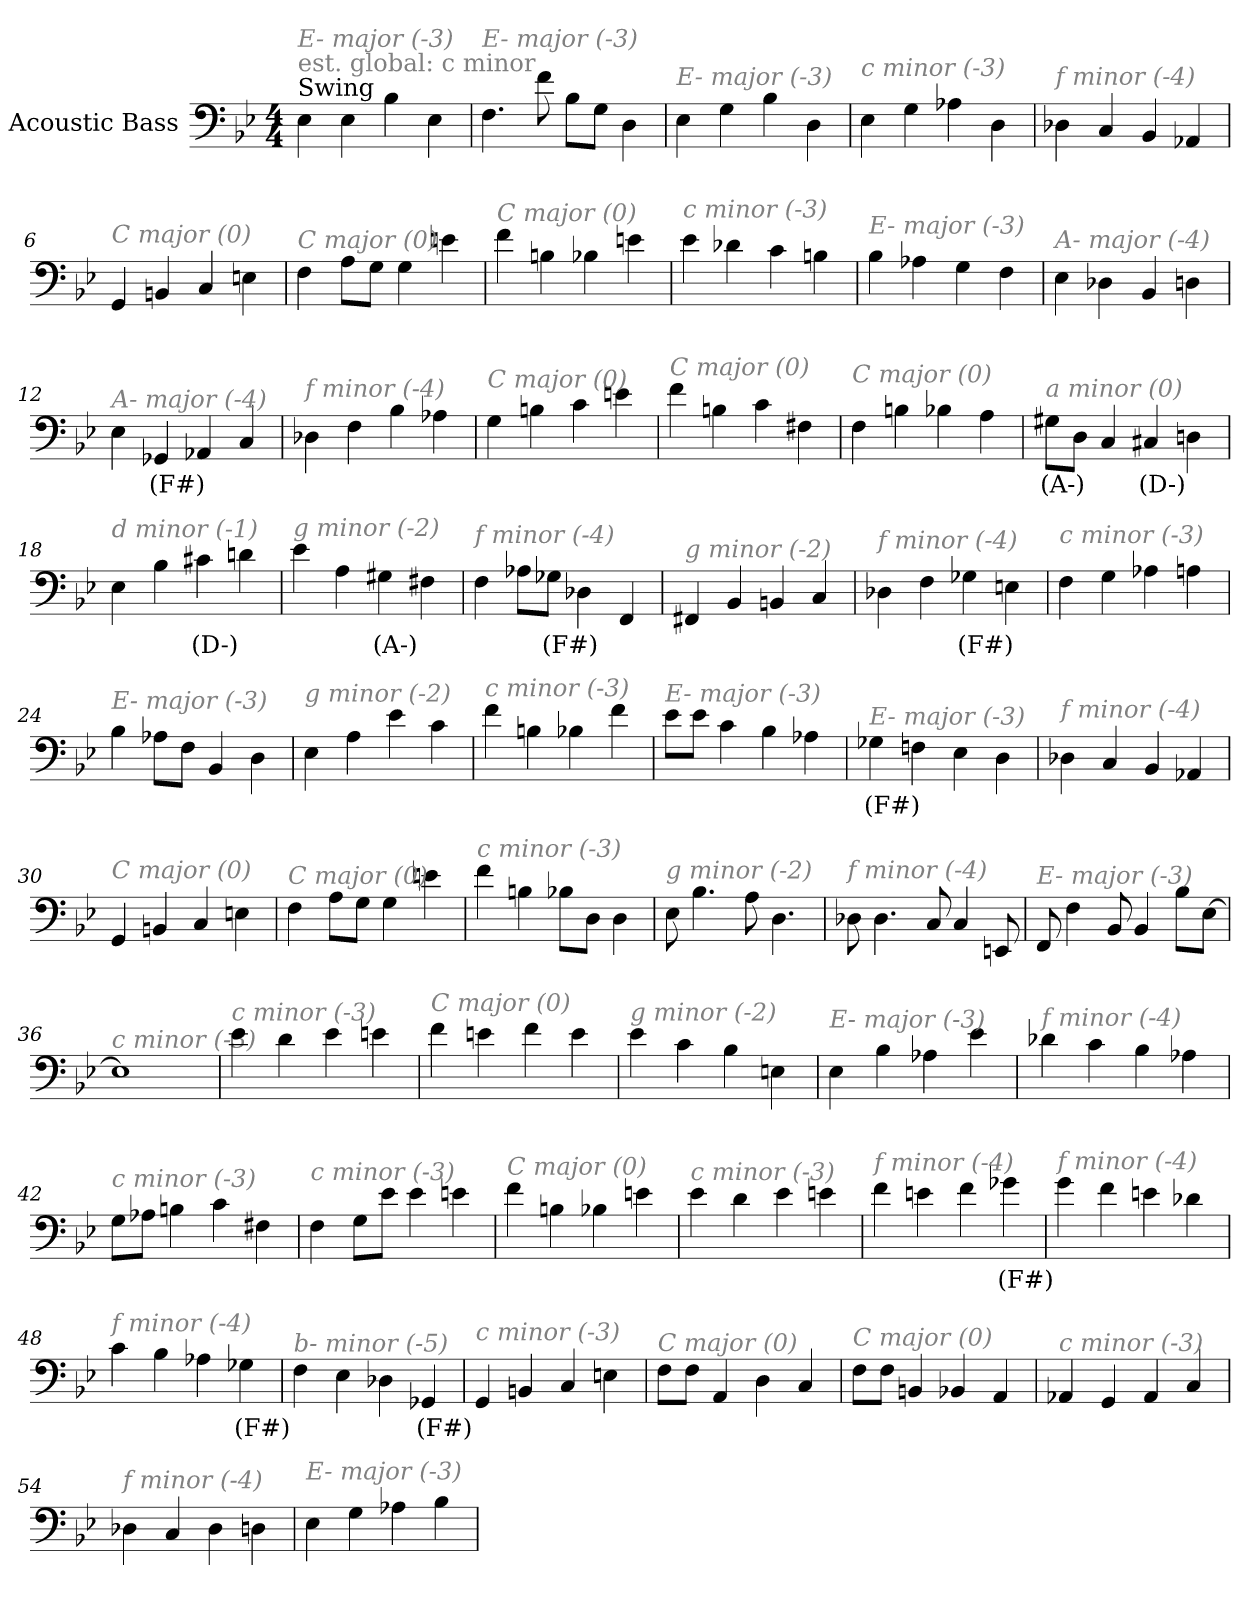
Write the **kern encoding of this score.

**kern	**text
*part1	*part1
*staff1	*staff1
*I"Acoustic Bass	*
*clefF4	*
*ITrd7c12	*
*k[b-e-]	*
*B-:	*
*M4/4	*
*MM121	*
=1	=1
!LO:TX:a:t=Swing	!
!LO:TX:a:color=#808080:t=est. global&colon; c minor	!
!LO:TX:i:color=#808080:t=E- major (-3)	!
4EE-	.
4EE-	.
4BB-	.
4EE-	.
=2	=2
!LO:TX:i:color=#808080:t=E- major (-3)	!
4.FF	.
8F	.
8BB-L	.
8GGJ	.
4DD	.
=3	=3
!LO:TX:i:color=#808080:t=E- major (-3)	!
4EE-	.
4GG	.
4BB-	.
4DD	.
=4	=4
!LO:TX:i:color=#808080:t=c minor (-3)	!
4EE-	.
4GG	.
4AA-X	.
4DD	.
=5	=5
!LO:TX:i:color=#808080:t=f minor (-4)	!
4DD-X	.
4CC	.
4BBB-	.
4AAA-X	.
=6	=6
!LO:TX:i:color=#808080:t=C major (0)	!
4GGG	.
4BBBn	.
4CC	.
4EEn	.
=7	=7
!LO:TX:i:color=#808080:t=C major (0)	!
4FF	.
8AAL	.
8GGJ	.
4GG	.
4En	.
=8	=8
!LO:TX:i:color=#808080:t=C major (0)	!
4F	.
4BBn	.
4BB-X	.
4En	.
=9	=9
!LO:TX:i:color=#808080:t=c minor (-3)	!
4E-	.
4D-X	.
4C	.
4BBn	.
=10	=10
!LO:TX:i:color=#808080:t=E- major (-3)	!
4BB-	.
4AA-X	.
4GG	.
4FF	.
=11	=11
!LO:TX:i:color=#808080:t=A- major (-4)	!
4EE-	.
4DD-X	.
4BBB-	.
4DDn	.
=12	=12
!LO:TX:i:color=#808080:t=A- major (-4)	!
4EE-	.
4GGG-Xi	(F#)
4AAA-X	.
4CC	.
=13	=13
!LO:TX:i:color=#808080:t=f minor (-4)	!
4DD-X	.
4FF	.
4BB-	.
4AA-X	.
=14	=14
!LO:TX:i:color=#808080:t=C major (0)	!
4GG	.
4BBn	.
4C	.
4En	.
=15	=15
!LO:TX:i:color=#808080:t=C major (0)	!
4F	.
4BBn	.
4C	.
4FF#X	.
=16	=16
!LO:TX:i:color=#808080:t=C major (0)	!
4FF	.
4BBn	.
4BB-X	.
4AA	.
=17	=17
!LO:TX:i:color=#808080:t=a minor (0)	!
8GG#XiL	(A-)
8DDJ	.
4CC	.
4CC#Xi	(D-)
4DDn	.
=18	=18
!LO:TX:i:color=#808080:t=d minor (-1)	!
4EE-	.
4BB-	.
4C#Xi	(D-)
4Dn	.
=19	=19
!LO:TX:i:color=#808080:t=g minor (-2)	!
4E-	.
4AA	.
4GG#Xj	(A-)
4FF#X	.
=20	=20
!LO:TX:i:color=#808080:t=f minor (-4)	!
4FF	.
8AA-XL	.
8GG-XiJ	(F#)
4DD-X	.
4FFF	.
=21	=21
!LO:TX:i:color=#808080:t=g minor (-2)	!
4FFF#X	.
4BBB-	.
4BBBn	.
4CC	.
=22	=22
!LO:TX:i:color=#808080:t=f minor (-4)	!
4DD-X	.
4FF	.
4GG-Xi	(F#)
4EEn	.
=23	=23
!LO:TX:i:color=#808080:t=c minor (-3)	!
4FF	.
4GG	.
4AA-X	.
4AAn	.
=24	=24
!LO:TX:i:color=#808080:t=E- major (-3)	!
4BB-	.
8AA-XL	.
8FFJ	.
4BBB-	.
4DD	.
=25	=25
!LO:TX:i:color=#808080:t=g minor (-2)	!
4EE-	.
4AA	.
4E-	.
4C	.
=26	=26
!LO:TX:i:color=#808080:t=c minor (-3)	!
4F	.
4BBn	.
4BB-X	.
4F	.
=27	=27
!LO:TX:i:color=#808080:t=E- major (-3)	!
8E-L	.
8E-J	.
4C	.
4BB-	.
4AA-X	.
=28	=28
!LO:TX:i:color=#808080:t=E- major (-3)	!
4GG-Xi	(F#)
4FFn	.
4EE-	.
4DD	.
=29	=29
!LO:TX:i:color=#808080:t=f minor (-4)	!
4DD-X	.
4CC	.
4BBB-	.
4AAA-X	.
=30	=30
!LO:TX:i:color=#808080:t=C major (0)	!
4GGG	.
4BBBn	.
4CC	.
4EEn	.
=31	=31
!LO:TX:i:color=#808080:t=C major (0)	!
4FF	.
8AAL	.
8GGJ	.
4GG	.
4En	.
=32	=32
!LO:TX:i:color=#808080:t=c minor (-3)	!
4F	.
4BBn	.
8BB-XL	.
8DDJ	.
4DD	.
=33	=33
!LO:TX:i:color=#808080:t=g minor (-2)	!
8EE-	.
4.BB-	.
8AA	.
4.DD	.
=34	=34
!LO:TX:i:color=#808080:t=f minor (-4)	!
8DD-X	.
4.DD-	.
8CC	.
4CC	.
8EEEn	.
=35	=35
!LO:TX:i:color=#808080:t=E- major (-3)	!
8FFF	.
4FF	.
8BBB-	.
4BBB-	.
8BB-L	.
[8EE-J	.
=36	=36
!LO:TX:i:color=#808080:t=c minor (-3)	!
1EE-]	.
=37	=37
!LO:TX:i:color=#808080:t=c minor (-3)	!
4E-	.
4D	.
4E-	.
4En	.
=38	=38
!LO:TX:i:color=#808080:t=C major (0)	!
4F	.
4En	.
4F	.
4E	.
=39	=39
!LO:TX:i:color=#808080:t=g minor (-2)	!
4E-	.
4C	.
4BB-	.
4EEn	.
=40	=40
!LO:TX:i:color=#808080:t=E- major (-3)	!
4EE-	.
4BB-	.
4AA-X	.
4E-	.
=41	=41
!LO:TX:i:color=#808080:t=f minor (-4)	!
4D-X	.
4C	.
4BB-	.
4AA-X	.
=42	=42
!LO:TX:i:color=#808080:t=c minor (-3)	!
8GGL	.
8AA-XJ	.
4BBn	.
4C	.
4FF#X	.
=43	=43
!LO:TX:i:color=#808080:t=c minor (-3)	!
4FF	.
8GGL	.
8E-J	.
4E-	.
4En	.
=44	=44
!LO:TX:i:color=#808080:t=C major (0)	!
4F	.
4BBn	.
4BB-X	.
4En	.
=45	=45
!LO:TX:i:color=#808080:t=c minor (-3)	!
4E-	.
4D	.
4E-	.
4En	.
=46	=46
!LO:TX:i:color=#808080:t=f minor (-4)	!
4F	.
4En	.
4F	.
4G-Xi	(F#)
=47	=47
!LO:TX:i:color=#808080:t=f minor (-4)	!
4G	.
4F	.
4En	.
4D-X	.
=48	=48
!LO:TX:i:color=#808080:t=f minor (-4)	!
4C	.
4BB-	.
4AA-X	.
4GG-Xi	(F#)
=49	=49
!LO:TX:i:color=#808080:t=b- minor (-5)	!
4FF	.
4EE-	.
4DD-X	.
4GGG-Xi	(F#)
=50	=50
!LO:TX:i:color=#808080:t=c minor (-3)	!
4GGG	.
4BBBn	.
4CC	.
4EEn	.
=51	=51
!LO:TX:i:color=#808080:t=C major (0)	!
8FFL	.
8FFJ	.
4AAA	.
4DD	.
4CC	.
=52	=52
!LO:TX:i:color=#808080:t=C major (0)	!
8FFL	.
8FFJ	.
4BBBn	.
4BBB-X	.
4AAA	.
=53	=53
!LO:TX:i:color=#808080:t=c minor (-3)	!
4AAA-X	.
4GGG	.
4AAA-	.
4CC	.
=54	=54
!LO:TX:i:color=#808080:t=f minor (-4)	!
4DD-X	.
4CC	.
4DD-	.
4DDn	.
=55	=55
!LO:TX:i:color=#808080:t=E- major (-3)	!
4EE-	.
4GG	.
4AA-X	.
4BB-	.
=	=
*-	*-
